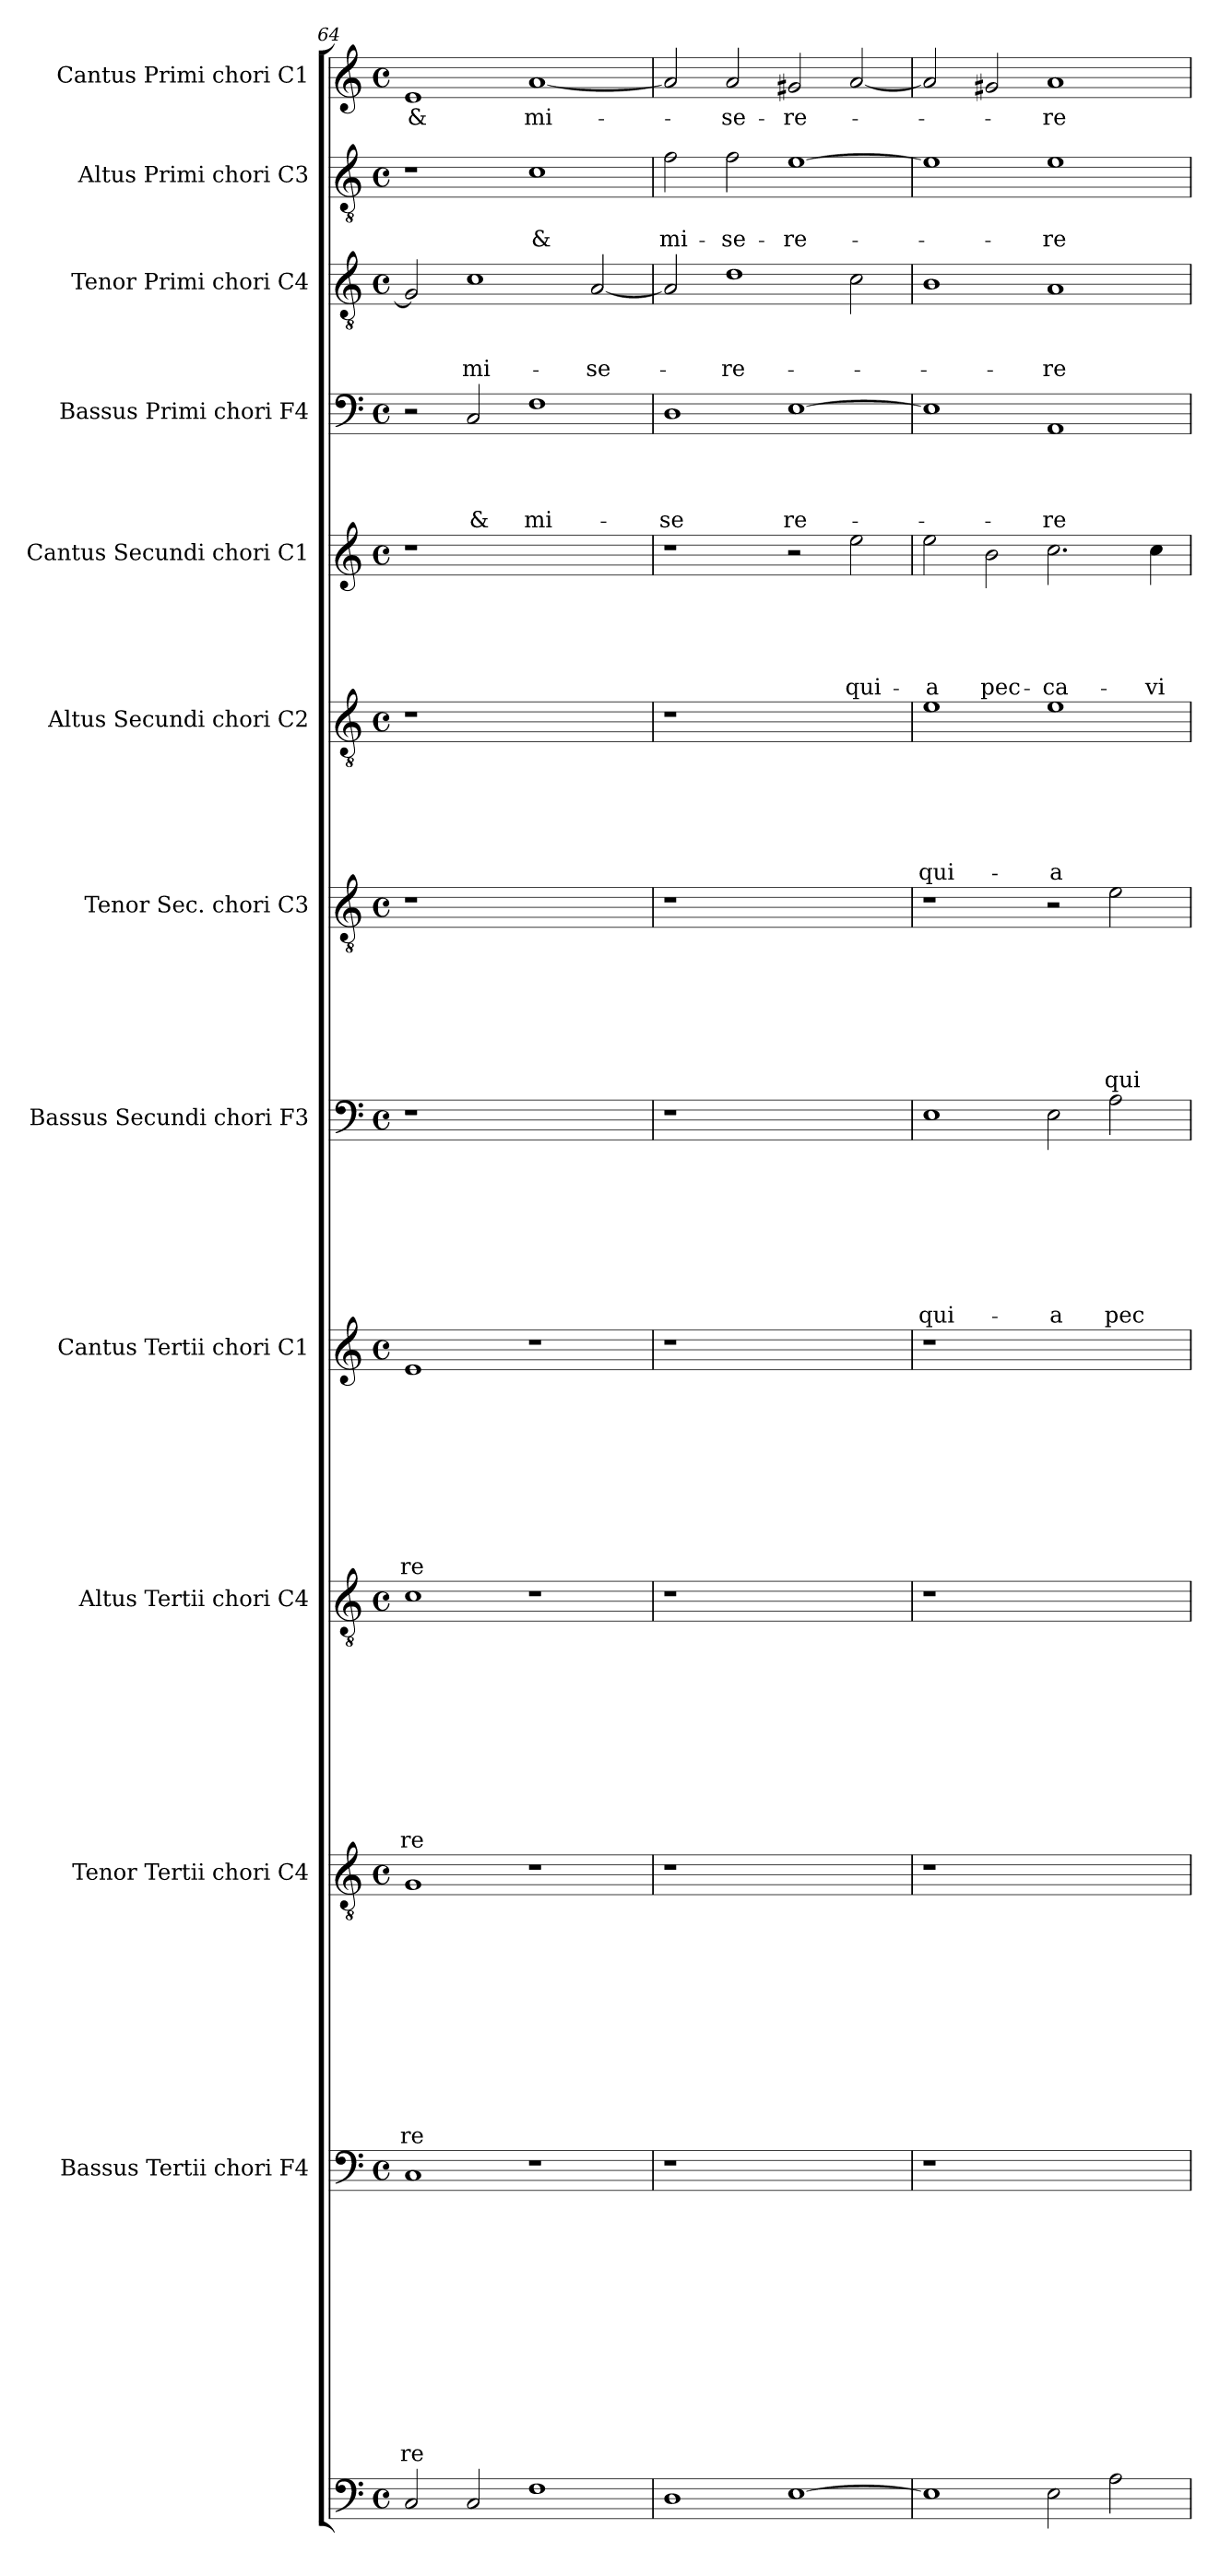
**kern	**kern	**text	**text	**text	**text	**text	**text	**text	**text	**text	**text	**text	**text	**kern	**text	**text	**text	**text	**text	**text	**text	**text	**text	**text	**text	**kern	**text	**text	**text	**text	**text	**text	**text	**text	**text	**text	**kern	**text	**text	**text	**text	**text	**text	**text	**text	**text	**kern	**text	**text	**text	**text	**text	**text	**text	**text	**kern	**text	**text	**text	**text	**text	**text	**text	**kern	**text	**text	**text	**text	**text	**text	**kern	**text	**text	**text	**text	**text	**kern	**text	**text	**text	**text	**kern	**text	**text	**text	**kern	**text	**text	**kern	**text
*part13	*part12	*part12	*part12	*part12	*part12	*part12	*part12	*part12	*part12	*part12	*part12	*part12	*part12	*part11	*part11	*part11	*part11	*part11	*part11	*part11	*part11	*part11	*part11	*part11	*part11	*part10	*part10	*part10	*part10	*part10	*part10	*part10	*part10	*part10	*part10	*part10	*part9	*part9	*part9	*part9	*part9	*part9	*part9	*part9	*part9	*part9	*part8	*part8	*part8	*part8	*part8	*part8	*part8	*part8	*part8	*part7	*part7	*part7	*part7	*part7	*part7	*part7	*part7	*part6	*part6	*part6	*part6	*part6	*part6	*part6	*part5	*part5	*part5	*part5	*part5	*part5	*part4	*part4	*part4	*part4	*part4	*part3	*part3	*part3	*part3	*part2	*part2	*part2	*part1	*part1
*staff13	*staff12	*staff12	*staff12	*staff12	*staff12	*staff12	*staff12	*staff12	*staff12	*staff12	*staff12	*staff12	*staff12	*staff11	*staff11	*staff11	*staff11	*staff11	*staff11	*staff11	*staff11	*staff11	*staff11	*staff11	*staff11	*staff10	*staff10	*staff10	*staff10	*staff10	*staff10	*staff10	*staff10	*staff10	*staff10	*staff10	*staff9	*staff9	*staff9	*staff9	*staff9	*staff9	*staff9	*staff9	*staff9	*staff9	*staff8	*staff8	*staff8	*staff8	*staff8	*staff8	*staff8	*staff8	*staff8	*staff7	*staff7	*staff7	*staff7	*staff7	*staff7	*staff7	*staff7	*staff6	*staff6	*staff6	*staff6	*staff6	*staff6	*staff6	*staff5	*staff5	*staff5	*staff5	*staff5	*staff5	*staff4	*staff4	*staff4	*staff4	*staff4	*staff3	*staff3	*staff3	*staff3	*staff2	*staff2	*staff2	*staff1	*staff1
*	*I"Bassus  Tertii chori F4	*	*	*	*	*	*	*	*	*	*	*	*	*I"Tenor Tertii chori C4	*	*	*	*	*	*	*	*	*	*	*	*I"Altus Tertii chori C4	*	*	*	*	*	*	*	*	*	*	*I"Cantus Tertii chori C1	*	*	*	*	*	*	*	*	*	*I"Bassus Secundi chori F3	*	*	*	*	*	*	*	*	*I"Tenor Sec. chori C3	*	*	*	*	*	*	*	*I"Altus Secundi chori C2	*	*	*	*	*	*	*I"Cantus Secundi chori C1	*	*	*	*	*	*I"Bassus Primi chori F4	*	*	*	*	*I"Tenor Primi chori C4	*	*	*	*I"Altus Primi chori C3	*	*	*I"Cantus  Primi chori C1	*
*	*I'B3	*	*	*	*	*	*	*	*	*	*	*	*	*I'T3	*	*	*	*	*	*	*	*	*	*	*	*I'A3	*	*	*	*	*	*	*	*	*	*	*I'C3	*	*	*	*	*	*	*	*	*	*I'B2	*	*	*	*	*	*	*	*	*I'T2	*	*	*	*	*	*	*	*I'A2	*	*	*	*	*	*	*I'C2	*	*	*	*	*	*I'B1	*	*	*	*	*I'T1	*	*	*	*I'A1	*	*	*I'C1	*
*clefF4	*clefF4	*	*	*	*	*	*	*	*	*	*	*	*	*clefGv2	*	*	*	*	*	*	*	*	*	*	*	*clefGv2	*	*	*	*	*	*	*	*	*	*	*clefG2	*	*	*	*	*	*	*	*	*	*clefF4	*	*	*	*	*	*	*	*	*clefGv2	*	*	*	*	*	*	*	*clefGv2	*	*	*	*	*	*	*clefG2	*	*	*	*	*	*clefF4	*	*	*	*	*clefGv2	*	*	*	*clefGv2	*	*	*clefG2	*
*k[]	*k[]	*	*	*	*	*	*	*	*	*	*	*	*	*k[]	*	*	*	*	*	*	*	*	*	*	*	*k[]	*	*	*	*	*	*	*	*	*	*	*k[]	*	*	*	*	*	*	*	*	*	*k[]	*	*	*	*	*	*	*	*	*k[]	*	*	*	*	*	*	*	*k[]	*	*	*	*	*	*	*k[]	*	*	*	*	*	*k[]	*	*	*	*	*k[]	*	*	*	*k[]	*	*	*k[]	*
*C:	*C:	*	*	*	*	*	*	*	*	*	*	*	*	*C:	*	*	*	*	*	*	*	*	*	*	*	*C:	*	*	*	*	*	*	*	*	*	*	*C:	*	*	*	*	*	*	*	*	*	*C:	*	*	*	*	*	*	*	*	*C:	*	*	*	*	*	*	*	*C:	*	*	*	*	*	*	*C:	*	*	*	*	*	*C:	*	*	*	*	*C:	*	*	*	*C:	*	*	*C:	*
*M4/4	*M4/4	*	*	*	*	*	*	*	*	*	*	*	*	*M4/4	*	*	*	*	*	*	*	*	*	*	*	*M4/4	*	*	*	*	*	*	*	*	*	*	*M4/4	*	*	*	*	*	*	*	*	*	*M4/4	*	*	*	*	*	*	*	*	*M4/4	*	*	*	*	*	*	*	*M4/4	*	*	*	*	*	*	*M4/4	*	*	*	*	*	*M4/4	*	*	*	*	*M4/4	*	*	*	*M4/4	*	*	*M4/4	*
*met(c)	*met(c)	*	*	*	*	*	*	*	*	*	*	*	*	*met(c)	*	*	*	*	*	*	*	*	*	*	*	*met(c)	*	*	*	*	*	*	*	*	*	*	*met(c)	*	*	*	*	*	*	*	*	*	*met(c)	*	*	*	*	*	*	*	*	*met(c)	*	*	*	*	*	*	*	*met(c)	*	*	*	*	*	*	*met(c)	*	*	*	*	*	*met(c)	*	*	*	*	*met(c)	*	*	*	*met(c)	*	*	*met(c)	*
=64	=64	=64	=64	=64	=64	=64	=64	=64	=64	=64	=64	=64	=64	=64	=64	=64	=64	=64	=64	=64	=64	=64	=64	=64	=64	=64	=64	=64	=64	=64	=64	=64	=64	=64	=64	=64	=64	=64	=64	=64	=64	=64	=64	=64	=64	=64	=64	=64	=64	=64	=64	=64	=64	=64	=64	=64	=64	=64	=64	=64	=64	=64	=64	=64	=64	=64	=64	=64	=64	=64	=64	=64	=64	=64	=64	=64	=64	=64	=64	=64	=64	=64	=64	=64	=64	=64	=64	=64	=64	=64
!	!	!	!	!	!	!	!	!	!	!	!	!	!LO:LY:b	!	!	!	!	!	!	!	!	!	!	!	!LO:LY:b	!	!	!	!	!	!	!	!	!	!	!LO:LY:b	!	!	!	!	!	!	!	!	!	!LO:LY:b	!	!	!	!	!	!	!	!	!	!	!	!	!	!	!	!	!	!	!	!	!	!	!	!	!	!	!	!	!	!	!	!	!	!	!	!	!	!	!	!	!	!	!	!LO:LY:b
2C/	1C	.	.	.	.	.	.	.	.	.	.	.	-re	1G	.	.	.	.	.	.	.	.	.	.	-re	1c	.	.	.	.	.	.	.	.	.	-re	1e	.	.	.	.	.	.	.	.	-re	1r	.	.	.	.	.	.	.	.	1r	.	.	.	.	.	.	.	1r	.	.	.	.	.	.	1r	.	.	.	.	.	2r	.	.	.	.	2G/]	.	.	.	1r	.	.	1e	&
!	!	!	!	!	!	!	!	!	!	!	!	!	!	!	!	!	!	!	!	!	!	!	!	!	!	!	!	!	!	!	!	!	!	!	!	!	!	!	!	!	!	!	!	!	!	!	!	!	!	!	!	!	!	!	!	!	!	!	!	!	!	!	!	!	!	!	!	!	!	!	!	!	!	!	!	!	!	!	!	!	!LO:LY:b	!	!	!	!LO:LY:b	!	!	!	!	!
2C/	.	.	.	.	.	.	.	.	.	.	.	.	.	.	.	.	.	.	.	.	.	.	.	.	.	.	.	.	.	.	.	.	.	.	.	.	.	.	.	.	.	.	.	.	.	.	.	.	.	.	.	.	.	.	.	.	.	.	.	.	.	.	.	.	.	.	.	.	.	.	.	.	.	.	.	.	2C/	.	.	.	&	1c	.	.	mi-	.	.	.	.	.
!	!	!	!	!	!	!	!	!	!	!	!	!	!	!	!	!	!	!	!	!	!	!	!	!	!	!	!	!	!	!	!	!	!	!	!	!	!	!	!	!	!	!	!	!	!	!	!	!	!	!	!	!	!	!	!	!	!	!	!	!	!	!	!	!	!	!	!	!	!	!	!	!	!	!	!	!	!	!	!	!	!LO:LY:b	!	!	!	!	!	!	!LO:LY:b	!	!LO:LY:b
1F	1r	.	.	.	.	.	.	.	.	.	.	.	.	1r	.	.	.	.	.	.	.	.	.	.	.	1r	.	.	.	.	.	.	.	.	.	.	1r	.	.	.	.	.	.	.	.	.	1ryy	.	.	.	.	.	.	.	.	1ryy	.	.	.	.	.	.	.	1ryy	.	.	.	.	.	.	1ryy	.	.	.	.	.	1F	.	.	.	mi-	.	.	.	.	1c	.	&	[1a	mi-
!	!	!	!	!	!	!	!	!	!	!	!	!	!	!	!	!	!	!	!	!	!	!	!	!	!	!	!	!	!	!	!	!	!	!	!	!	!	!	!	!	!	!	!	!	!	!	!	!	!	!	!	!	!	!	!	!	!	!	!	!	!	!	!	!	!	!	!	!	!	!	!	!	!	!	!	!	!	!	!	!	!	!	!	!	!LO:LY:b	!	!	!	!	!
.	.	.	.	.	.	.	.	.	.	.	.	.	.	.	.	.	.	.	.	.	.	.	.	.	.	.	.	.	.	.	.	.	.	.	.	.	.	.	.	.	.	.	.	.	.	.	.	.	.	.	.	.	.	.	.	.	.	.	.	.	.	.	.	.	.	.	.	.	.	.	.	.	.	.	.	.	.	.	.	.	.	[2A/	.	.	-se-	.	.	.	.	.
!!LO:PB:g=z
=65	=65	=65	=65	=65	=65	=65	=65	=65	=65	=65	=65	=65	=65	=65	=65	=65	=65	=65	=65	=65	=65	=65	=65	=65	=65	=65	=65	=65	=65	=65	=65	=65	=65	=65	=65	=65	=65	=65	=65	=65	=65	=65	=65	=65	=65	=65	=65	=65	=65	=65	=65	=65	=65	=65	=65	=65	=65	=65	=65	=65	=65	=65	=65	=65	=65	=65	=65	=65	=65	=65	=65	=65	=65	=65	=65	=65	=65	=65	=65	=65	=65	=65	=65	=65	=65	=65	=65	=65	=65	=65
!	!	!	!	!	!	!	!	!	!	!	!	!	!	!	!	!	!	!	!	!	!	!	!	!	!	!	!	!	!	!	!	!	!	!	!	!	!	!	!	!	!	!	!	!	!	!	!	!	!	!	!	!	!	!	!	!	!	!	!	!	!	!	!	!	!	!	!	!	!	!	!	!	!	!	!	!	!	!	!	!	!LO:LY:b	!	!	!	!	!	!	!LO:LY:b	!	!
1D	1r	.	.	.	.	.	.	.	.	.	.	.	.	1r	.	.	.	.	.	.	.	.	.	.	.	1r	.	.	.	.	.	.	.	.	.	.	1r	.	.	.	.	.	.	.	.	.	1r	.	.	.	.	.	.	.	.	1r	.	.	.	.	.	.	.	1r	.	.	.	.	.	.	1r	.	.	.	.	.	1D	.	.	.	-se	2A/]	.	.	.	2f\	.	mi-	2a/]	.
!	!	!	!	!	!	!	!	!	!	!	!	!	!	!	!	!	!	!	!	!	!	!	!	!	!	!	!	!	!	!	!	!	!	!	!	!	!	!	!	!	!	!	!	!	!	!	!	!	!	!	!	!	!	!	!	!	!	!	!	!	!	!	!	!	!	!	!	!	!	!	!	!	!	!	!	!	!	!	!	!	!	!	!	!	!LO:LY:b	!	!	!LO:LY:b	!	!LO:LY:b
.	.	.	.	.	.	.	.	.	.	.	.	.	.	.	.	.	.	.	.	.	.	.	.	.	.	.	.	.	.	.	.	.	.	.	.	.	.	.	.	.	.	.	.	.	.	.	.	.	.	.	.	.	.	.	.	.	.	.	.	.	.	.	.	.	.	.	.	.	.	.	.	.	.	.	.	.	.	.	.	.	.	1d	.	.	-re-	2f\	.	-se-	2a/	-se-
!	!	!	!	!	!	!	!	!	!	!	!	!	!	!	!	!	!	!	!	!	!	!	!	!	!	!	!	!	!	!	!	!	!	!	!	!	!	!	!	!	!	!	!	!	!	!	!	!	!	!	!	!	!	!	!	!	!	!	!	!	!	!	!	!	!	!	!	!	!	!	!	!	!	!	!	!	!	!	!	!	!LO:LY:b	!	!	!	!	!	!	!LO:LY:b	!	!LO:LY:b
[1E	1ryy	.	.	.	.	.	.	.	.	.	.	.	.	1ryy	.	.	.	.	.	.	.	.	.	.	.	1ryy	.	.	.	.	.	.	.	.	.	.	1ryy	.	.	.	.	.	.	.	.	.	1ryy	.	.	.	.	.	.	.	.	1ryy	.	.	.	.	.	.	.	1ryy	.	.	.	.	.	.	2r	.	.	.	.	.	[1E	.	.	.	re-	.	.	.	.	[1e	.	-re-	2g#X/	-re-
!	!	!	!	!	!	!	!	!	!	!	!	!	!	!	!	!	!	!	!	!	!	!	!	!	!	!	!	!	!	!	!	!	!	!	!	!	!	!	!	!	!	!	!	!	!	!	!	!	!	!	!	!	!	!	!	!	!	!	!	!	!	!	!	!	!	!	!	!	!	!	!	!	!	!	!	!LO:LY:b	!	!	!	!	!	!	!	!	!	!	!	!	!	!
.	.	.	.	.	.	.	.	.	.	.	.	.	.	.	.	.	.	.	.	.	.	.	.	.	.	.	.	.	.	.	.	.	.	.	.	.	.	.	.	.	.	.	.	.	.	.	.	.	.	.	.	.	.	.	.	.	.	.	.	.	.	.	.	.	.	.	.	.	.	.	2ee\	.	.	.	.	qui-	.	.	.	.	.	2c\	.	.	.	.	.	.	[2a/	.
=66	=66	=66	=66	=66	=66	=66	=66	=66	=66	=66	=66	=66	=66	=66	=66	=66	=66	=66	=66	=66	=66	=66	=66	=66	=66	=66	=66	=66	=66	=66	=66	=66	=66	=66	=66	=66	=66	=66	=66	=66	=66	=66	=66	=66	=66	=66	=66	=66	=66	=66	=66	=66	=66	=66	=66	=66	=66	=66	=66	=66	=66	=66	=66	=66	=66	=66	=66	=66	=66	=66	=66	=66	=66	=66	=66	=66	=66	=66	=66	=66	=66	=66	=66	=66	=66	=66	=66	=66	=66	=66
!	!	!	!	!	!	!	!	!	!	!	!	!	!	!	!	!	!	!	!	!	!	!	!	!	!	!	!	!	!	!	!	!	!	!	!	!	!	!	!	!	!	!	!	!	!	!	!	!	!	!	!	!	!	!	!LO:LY:b	!	!	!	!	!	!	!	!	!	!	!	!	!	!	!LO:LY:b	!	!	!	!	!	!LO:LY:b	!	!	!	!	!	!	!	!	!	!	!	!	!	!
1E]	1r	.	.	.	.	.	.	.	.	.	.	.	.	1r	.	.	.	.	.	.	.	.	.	.	.	1r	.	.	.	.	.	.	.	.	.	.	1r	.	.	.	.	.	.	.	.	.	1E	.	.	.	.	.	.	.	qui-	1r	.	.	.	.	.	.	.	1e	.	.	.	.	.	qui-	2ee\	.	.	.	.	-a	1E]	.	.	.	.	1B	.	.	.	1e]	.	.	2a/]	.
!	!	!	!	!	!	!	!	!	!	!	!	!	!	!	!	!	!	!	!	!	!	!	!	!	!	!	!	!	!	!	!	!	!	!	!	!	!	!	!	!	!	!	!	!	!	!	!	!	!	!	!	!	!	!	!	!	!	!	!	!	!	!	!	!	!	!	!	!	!	!	!	!	!	!	!	!LO:LY:b	!	!	!	!	!	!	!	!	!	!	!	!	!	!
.	.	.	.	.	.	.	.	.	.	.	.	.	.	.	.	.	.	.	.	.	.	.	.	.	.	.	.	.	.	.	.	.	.	.	.	.	.	.	.	.	.	.	.	.	.	.	.	.	.	.	.	.	.	.	.	.	.	.	.	.	.	.	.	.	.	.	.	.	.	.	2b\	.	.	.	.	pec-	.	.	.	.	.	.	.	.	.	.	.	.	2g#X/	.
!	!	!	!	!	!	!	!	!	!	!	!	!	!	!	!	!	!	!	!	!	!	!	!	!	!	!	!	!	!	!	!	!	!	!	!	!	!	!	!	!	!	!	!	!	!	!	!	!	!	!	!	!	!	!	!LO:LY:b	!	!	!	!	!	!	!	!	!	!	!	!	!	!	!LO:LY:b	!	!	!	!	!	!LO:LY:b	!	!	!	!	!LO:LY:b	!	!	!	!LO:LY:b	!	!	!LO:LY:b	!	!LO:LY:b
2E\	1ryy	.	.	.	.	.	.	.	.	.	.	.	.	1ryy	.	.	.	.	.	.	.	.	.	.	.	1ryy	.	.	.	.	.	.	.	.	.	.	1ryy	.	.	.	.	.	.	.	.	.	2E\	.	.	.	.	.	.	.	-a	2r	.	.	.	.	.	.	.	1e	.	.	.	.	.	-a	2.cc\	.	.	.	.	-ca-	1AA	.	.	.	-re	1A	.	.	-re	1e	.	-re	1a	-re
!	!	!	!	!	!	!	!	!	!	!	!	!	!	!	!	!	!	!	!	!	!	!	!	!	!	!	!	!	!	!	!	!	!	!	!	!	!	!	!	!	!	!	!	!	!	!	!	!	!	!	!	!	!	!	!LO:LY:b	!	!	!	!	!	!	!	!LO:LY:b	!	!	!	!	!	!	!	!	!	!	!	!	!	!	!	!	!	!	!	!	!	!	!	!	!	!	!
2A\	.	.	.	.	.	.	.	.	.	.	.	.	.	.	.	.	.	.	.	.	.	.	.	.	.	.	.	.	.	.	.	.	.	.	.	.	.	.	.	.	.	.	.	.	.	.	2A\	.	.	.	.	.	.	.	pec-	2e\	.	.	.	.	.	.	qui-	.	.	.	.	.	.	.	.	.	.	.	.	.	.	.	.	.	.	.	.	.	.	.	.	.	.	.
!	!	!	!	!	!	!	!	!	!	!	!	!	!	!	!	!	!	!	!	!	!	!	!	!	!	!	!	!	!	!	!	!	!	!	!	!	!	!	!	!	!	!	!	!	!	!	!	!	!	!	!	!	!	!	!	!	!	!	!	!	!	!	!	!	!	!	!	!	!	!	!	!	!	!	!	!LO:LY:b	!	!	!	!	!	!	!	!	!	!	!	!	!	!
.	.	.	.	.	.	.	.	.	.	.	.	.	.	.	.	.	.	.	.	.	.	.	.	.	.	.	.	.	.	.	.	.	.	.	.	.	.	.	.	.	.	.	.	.	.	.	.	.	.	.	.	.	.	.	.	.	.	.	.	.	.	.	.	.	.	.	.	.	.	.	4cc\	.	.	.	.	-vi-	.	.	.	.	.	.	.	.	.	.	.	.	.	.
=	=	=	=	=	=	=	=	=	=	=	=	=	=	=	=	=	=	=	=	=	=	=	=	=	=	=	=	=	=	=	=	=	=	=	=	=	=	=	=	=	=	=	=	=	=	=	=	=	=	=	=	=	=	=	=	=	=	=	=	=	=	=	=	=	=	=	=	=	=	=	=	=	=	=	=	=	=	=	=	=	=	=	=	=	=	=	=	=	=	=
*-	*-	*-	*-	*-	*-	*-	*-	*-	*-	*-	*-	*-	*-	*-	*-	*-	*-	*-	*-	*-	*-	*-	*-	*-	*-	*-	*-	*-	*-	*-	*-	*-	*-	*-	*-	*-	*-	*-	*-	*-	*-	*-	*-	*-	*-	*-	*-	*-	*-	*-	*-	*-	*-	*-	*-	*-	*-	*-	*-	*-	*-	*-	*-	*-	*-	*-	*-	*-	*-	*-	*-	*-	*-	*-	*-	*-	*-	*-	*-	*-	*-	*-	*-	*-	*-	*-	*-	*-	*-	*-
